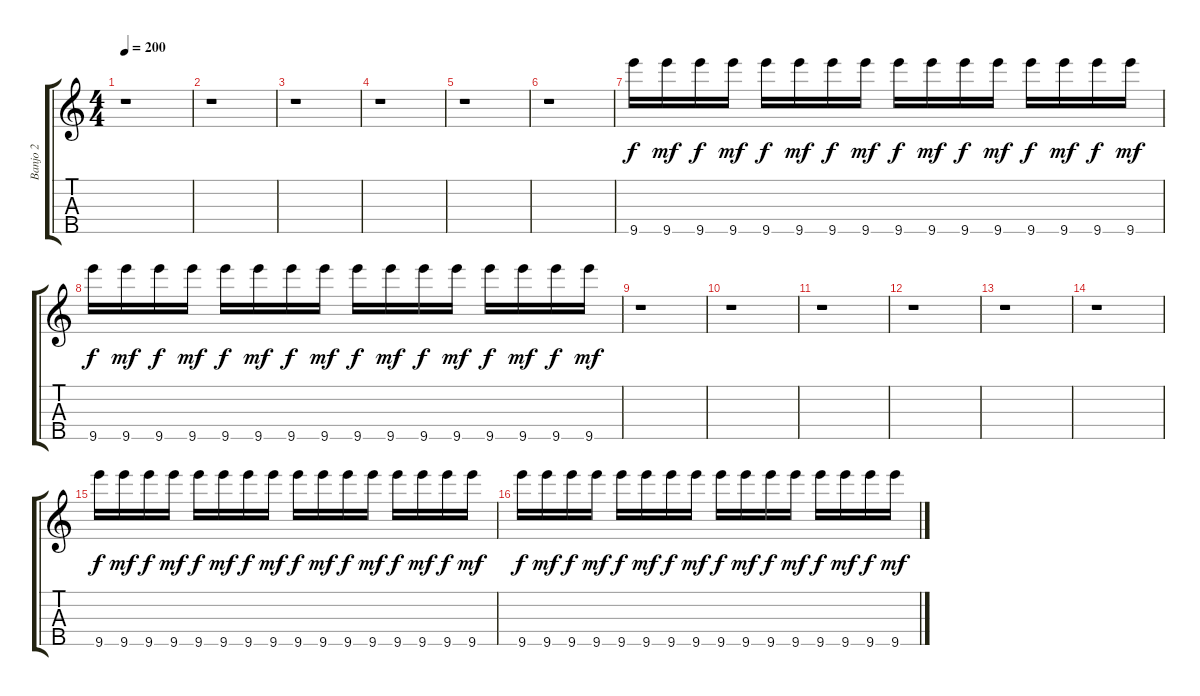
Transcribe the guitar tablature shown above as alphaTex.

\track ("Banjo 2" "Banjo 2") {instrument electricguitarclean}
\staff {score tabs}
\tuning (D4 B3 G3 D3 G4) {hide}
\ts (4 4)
\tempo 200
\clef g2
\ks c
r.1{dy mf} |
r.1 |
r.1 |
r.1 |
r.1 |
r.1 |
9.5.16{dy f} 9.5.16{dy mf} 9.5.16{dy f} 9.5.16{dy mf} 9.5.16{dy f} 9.5.16{dy mf} 9.5.16{dy f} 9.5.16{dy mf} 9.5.16{dy f} 9.5.16{dy mf} 9.5.16{dy f} 9.5.16{dy mf} 9.5.16{dy f} 9.5.16{dy mf} 9.5.16{dy f} 9.5.16{dy mf} |
9.5.16{dy f} 9.5.16{dy mf} 9.5.16{dy f} 9.5.16{dy mf} 9.5.16{dy f} 9.5.16{dy mf} 9.5.16{dy f} 9.5.16{dy mf} 9.5.16{dy f} 9.5.16{dy mf} 9.5.16{dy f} 9.5.16{dy mf} 9.5.16{dy f} 9.5.16{dy mf} 9.5.16{dy f} 9.5.16{dy mf} |
r.1 |
r.1 |
r.1 |
r.1 |
r.1 |
r.1 |
9.5.16{dy f} 9.5.16{dy mf} 9.5.16{dy f} 9.5.16{dy mf} 9.5.16{dy f} 9.5.16{dy mf} 9.5.16{dy f} 9.5.16{dy mf} 9.5.16{dy f} 9.5.16{dy mf} 9.5.16{dy f} 9.5.16{dy mf} 9.5.16{dy f} 9.5.16{dy mf} 9.5.16{dy f} 9.5.16{dy mf} |
9.5.16{dy f} 9.5.16{dy mf} 9.5.16{dy f} 9.5.16{dy mf} 9.5.16{dy f} 9.5.16{dy mf} 9.5.16{dy f} 9.5.16{dy mf} 9.5.16{dy f} 9.5.16{dy mf} 9.5.16{dy f} 9.5.16{dy mf} 9.5.16{dy f} 9.5.16{dy mf} 9.5.16{dy f} 9.5.16{dy mf}
